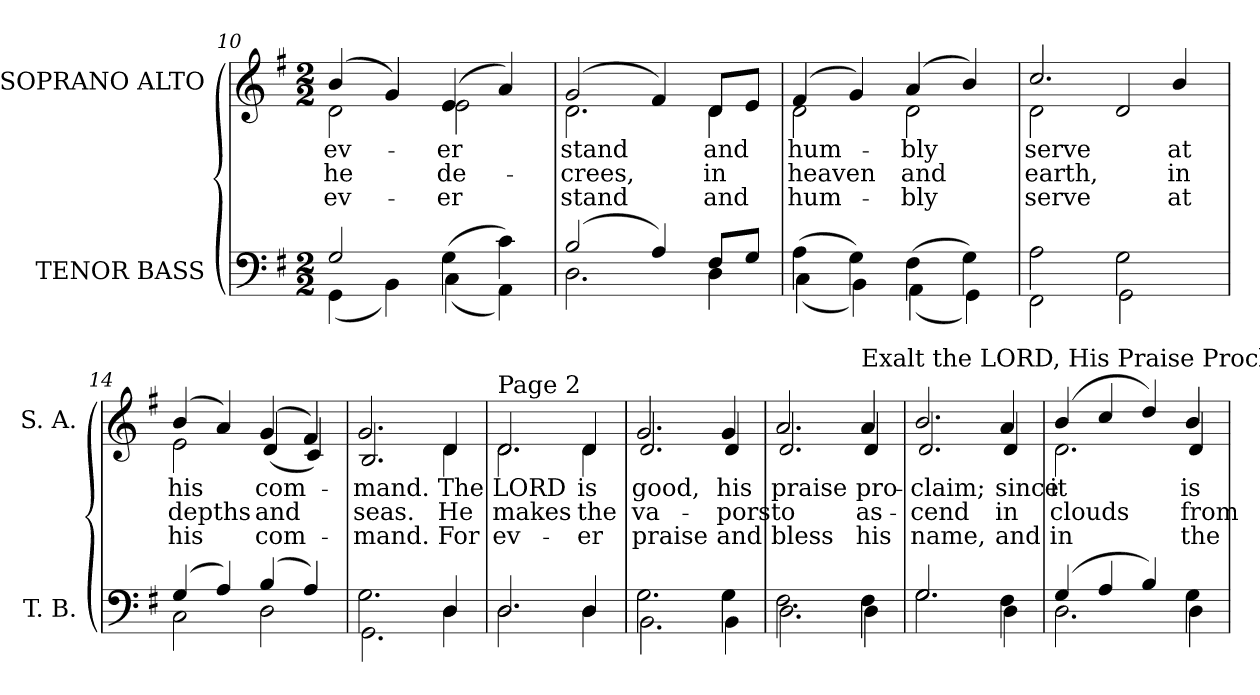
**kern	**kern	**text	**text	**text
*part2	*part1	*part1	*part1	*part1
*staff2	*staff1	*staff1	*staff1	*staff1
*I"TENOR BASS	*I"SOPRANO ALTO	*	*	*
*I'T. B.	*I'S. A.	*	*	*
*clefF4	*clefG2	*	*	*
*k[f#]	*k[f#]	*	*	*
*G:	*G:	*	*	*
*M2/2	*M2/2	*	*	*
=10	=10	=10	=10	=10
*^	*	*	*	*
!	!	!	!LO:LY:b:color=#000000	!LO:LY:b:color=#000000	!LO:LY:b:color=#000000
*	*	*^	*	*	*
2Gi/	(4GGi\	(4bi/	2di\	ev-	he	ev-
.	4BBi\)	4gi/)	.	.	.	.
!	!	!	!	!LO:LY:b:color=#000000	!LO:LY:b:color=#000000	!LO:LY:b:color=#000000
(4Gi\	(4Ci\	(4ei/	2ei\	-er	de-	-er
4ci\)	4AAi\)	4ai/)	.	.	.	.
=11	=11	=11	=11	=11	=11	=11
!	!	!	!	!LO:LY:b:color=#000000	!LO:LY:b:color=#000000	!LO:LY:b:color=#000000
(2Bi/	2.Di\	(2gi/	2.di\	stand	-crees,	stand
4Ai/)	.	4f#i/)	.	.	.	.
!	!	!	!	!LO:LY:b:color=#000000	!LO:LY:b:color=#000000	!LO:LY:b:color=#000000
8F#i/L	4Di\	8di/L	4di\	and	in	and
8Gi/J	.	8ei/J	.	.	.	.
!!LO:LB:g=z	!!
=12	=12	=12	=12	=12	=12	=12
!	!	!	!	!LO:LY:b:color=#000000	!LO:LY:b:color=#000000	!LO:LY:b:color=#000000
(4Ai\	(4Ci\	(4f#i/	2di\	hum-	heaven	hum-
4Gi\)	4BBi\)	4gi/)	.	.	.	.
!	!	!	!	!LO:LY:b:color=#000000	!LO:LY:b:color=#000000	!LO:LY:b:color=#000000
(4F#i\	(4AAi\	(4ai/	2di\	-bly	and	-bly
4Gi\)	4GGi\)	4bi/)	.	.	.	.
=13	=13	=13	=13	=13	=13	=13
!	!	!	!	!LO:LY:b:color=#000000	!LO:LY:b:color=#000000	!LO:LY:b:color=#000000
2Ai\	2FF#i\	2.cci/	2di\	serve	earth,	serve
2Gi\	2GGi\	.	2di/	.	.	.
!	!	!	!	!LO:LY:b:color=#000000	!LO:LY:b:color=#000000	!LO:LY:b:color=#000000
.	.	4bi/	.	at	in	at
=14	=14	=14	=14	=14	=14	=14
!	!	!	!	!LO:LY:b:color=#000000	!LO:LY:b:color=#000000	!LO:LY:b:color=#000000
(4Gi/	2Ci\	(4bi/	2ei\	his	depths	his
4Ai/)	.	4ai/)	.	.	.	.
!	!	!	!	!LO:LY:b:color=#000000	!LO:LY:b:color=#000000	!LO:LY:b:color=#000000
(4Bi/	2Di\	(4gi/	(4di/	com-	and	com-
4Ai/)	.	4f#i/)	4ci/)	.	.	.
=15	=15	=15	=15	=15	=15	=15
!	!	!	!	!LO:LY:b:color=#000000	!LO:LY:b:color=#000000	!LO:LY:b:color=#000000
2.Gi\	2.GGi\	2.gi/	2.Bi/	-mand.	seas.	-mand.
!	!	!	!	!LO:LY:b:color=#000000	!LO:LY:b:color=#000000	!LO:LY:b:color=#000000
4Di/	4Di\	4di/	4di\	The	He	For
!!LO:PB:g=z	!!
=16	=16	=16	=16	=16	=16	=16
!	!	!LO:TX:a:t=Page 2	!	!	!	!
!	!	!	!	!LO:LY:b:color=#000000	!LO:LY:b:color=#000000	!LO:LY:b:color=#000000
2.Di/	2.Di\	2.di/	2.di\	LORD	makes	ev-
!	!	!	!	!LO:LY:b:color=#000000	!LO:LY:b:color=#000000	!LO:LY:b:color=#000000
4Di/	4Di\	4di/	4di\	is	the	-er
=17	=17	=17	=17	=17	=17	=17
!	!	!	!	!LO:LY:b:color=#000000	!LO:LY:b:color=#000000	!LO:LY:b:color=#000000
2.Gi\	2.BBi\	2.gi/	2.di/	good,	va-	praise
!	!	!	!	!LO:LY:b:color=#000000	!LO:LY:b:color=#000000	!LO:LY:b:color=#000000
4Gi\	4BBi\	4gi/	4di/	his	-pors	and
=18	=18	=18	=18	=18	=18	=18
!	!	!	!	!LO:LY:b:color=#000000	!LO:LY:b:color=#000000	!LO:LY:b:color=#000000
2.F#i\	2.Di\	2.ai/	2.di/	praise	to	bless
!	!	!LO:TX:a:t=Exalt the LORD, His Praise Proclaim	!	!	!	!
!	!	!	!	!LO:LY:b:color=#000000	!LO:LY:b:color=#000000	!LO:LY:b:color=#000000
4F#i\	4Di\	4ai/	4di/	pro-	as-	his
=19	=19	=19	=19	=19	=19	=19
!	!	!	!	!LO:LY:b:color=#000000	!LO:LY:b:color=#000000	!LO:LY:b:color=#000000
2.Gi/	2.Gi\	2.bi/	2.di/	-claim;	-cend	name,
!	!	!	!	!LO:LY:b:color=#000000	!LO:LY:b:color=#000000	!LO:LY:b:color=#000000
4F#i\	4Di\	4ai/	4di/	since	in	and
!!LO:LB:g=z	!!
=20	=20	=20	=20	=20	=20	=20
!	!	!	!	!LO:LY:b:color=#000000	!LO:LY:b:color=#000000	!LO:LY:b:color=#000000
(4Gi/	2.Di\	(4bi/	2.di\	it	clouds	in
4Ai/	.	4cci/	.	.	.	.
4Bi/)	.	4ddi/)	.	.	.	.
!	!	!	!	!LO:LY:b:color=#000000	!LO:LY:b:color=#000000	!LO:LY:b:color=#000000
4Gi\	4Di\	4bi/	4di/	is	from	the
*v	*v	*	*	*	*	*
*	*v	*v	*	*	*
=	=	=	=	=
*-	*-	*-	*-	*-
